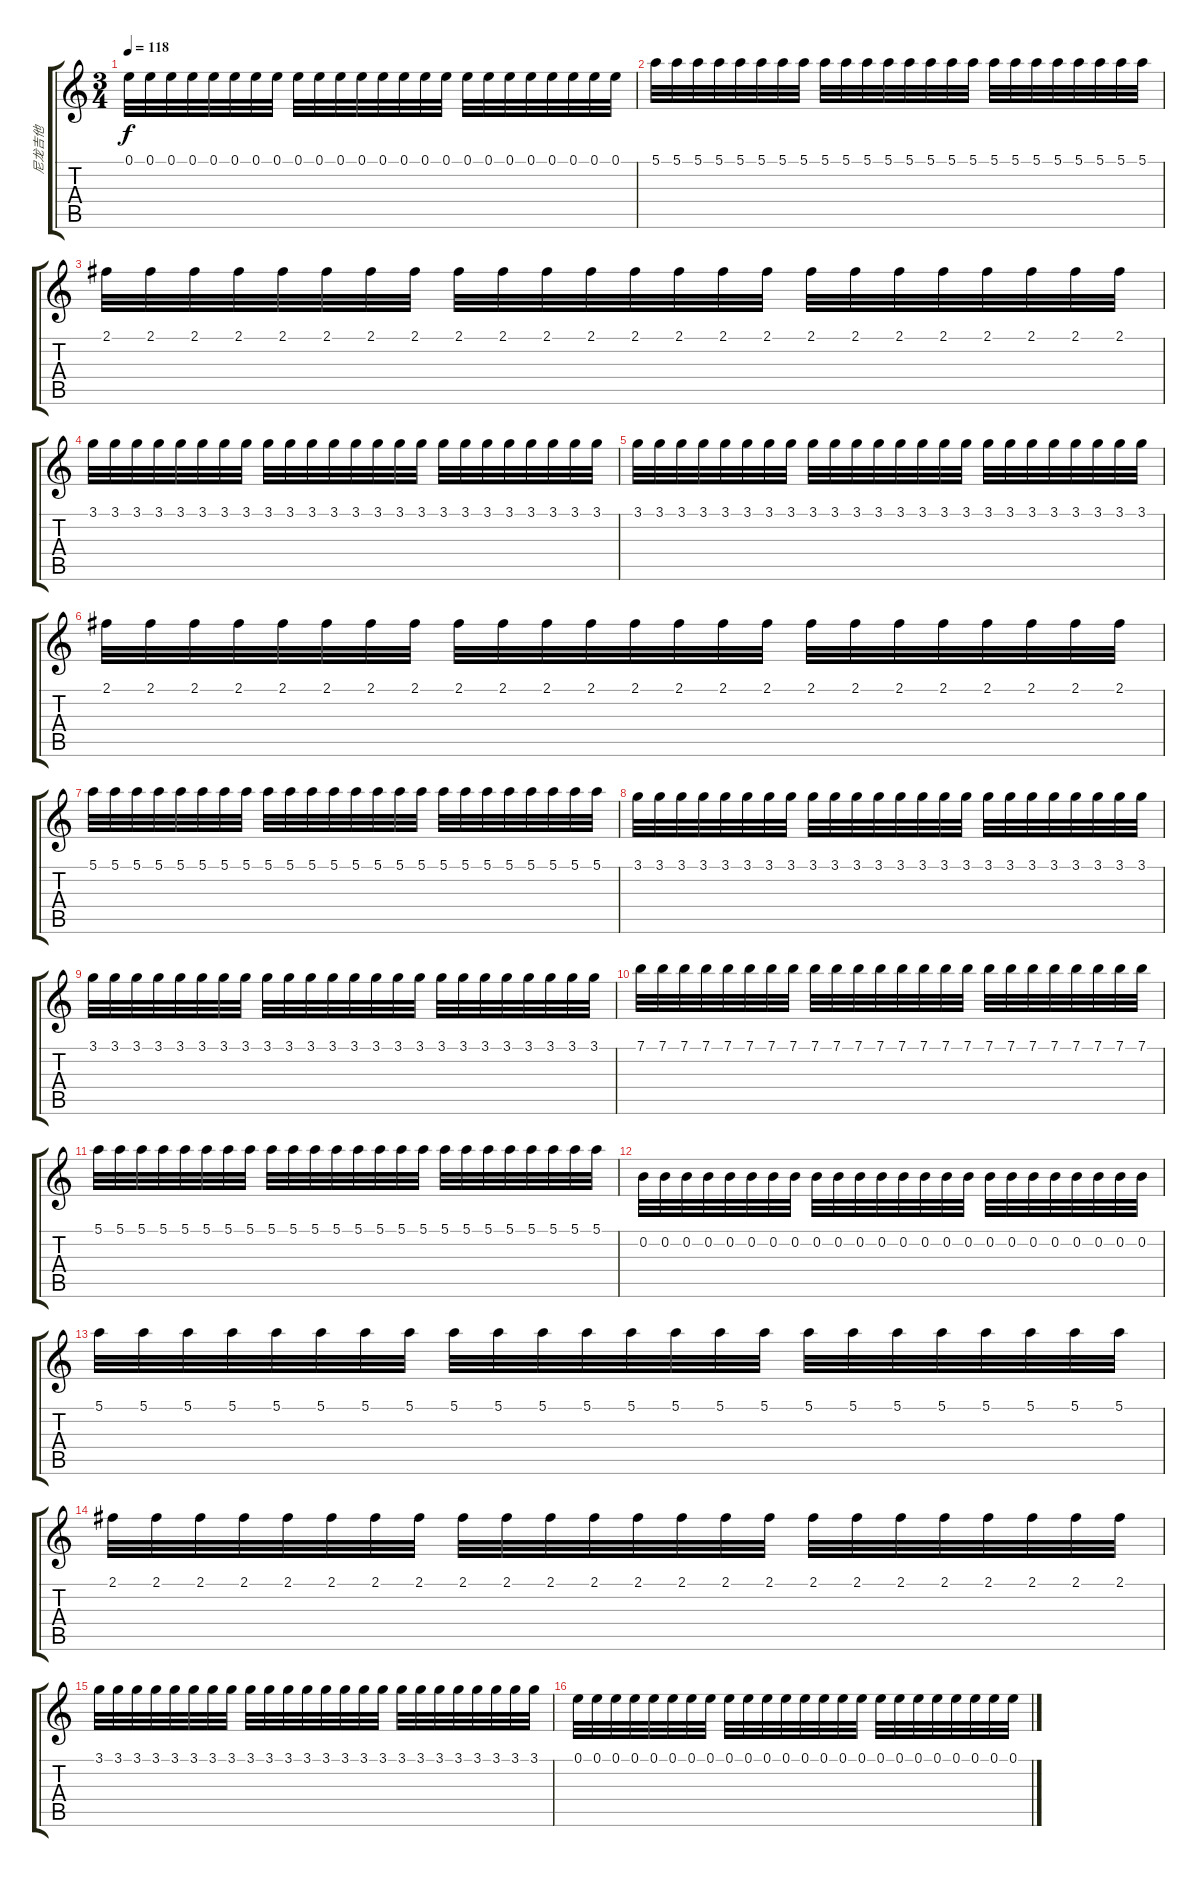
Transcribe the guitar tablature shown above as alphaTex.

\track ("尼龙吉他" "尼龙吉他") {instrument acousticguitarnylon}
\staff {score tabs}
\tuning (E4 B3 G3 D3 A2 E2) {hide}
\ts (3 4)
\tempo 118
\clef g2
\ks c
0.1.32{dy f} 0.1.32 0.1.32 0.1.32 0.1.32 0.1.32 0.1.32 0.1.32 0.1.32 0.1.32 0.1.32 0.1.32 0.1.32 0.1.32 0.1.32 0.1.32 0.1.32 0.1.32 0.1.32 0.1.32 0.1.32 0.1.32 0.1.32 0.1.32 |
5.1.32 5.1.32 5.1.32 5.1.32 5.1.32 5.1.32 5.1.32 5.1.32 5.1.32 5.1.32 5.1.32 5.1.32 5.1.32 5.1.32 5.1.32 5.1.32 5.1.32 5.1.32 5.1.32 5.1.32 5.1.32 5.1.32 5.1.32 5.1.32 |
2.1.32 2.1.32 2.1.32 2.1.32 2.1.32 2.1.32 2.1.32 2.1.32 2.1.32 2.1.32 2.1.32 2.1.32 2.1.32 2.1.32 2.1.32 2.1.32 2.1.32 2.1.32 2.1.32 2.1.32 2.1.32 2.1.32 2.1.32 2.1.32 |
3.1.32 3.1.32 3.1.32 3.1.32 3.1.32 3.1.32 3.1.32 3.1.32 3.1.32 3.1.32 3.1.32 3.1.32 3.1.32 3.1.32 3.1.32 3.1.32 3.1.32 3.1.32 3.1.32 3.1.32 3.1.32 3.1.32 3.1.32 3.1.32 |
3.1.32 3.1.32 3.1.32 3.1.32 3.1.32 3.1.32 3.1.32 3.1.32 3.1.32 3.1.32 3.1.32 3.1.32 3.1.32 3.1.32 3.1.32 3.1.32 3.1.32 3.1.32 3.1.32 3.1.32 3.1.32 3.1.32 3.1.32 3.1.32 |
2.1.32 2.1.32 2.1.32 2.1.32 2.1.32 2.1.32 2.1.32 2.1.32 2.1.32 2.1.32 2.1.32 2.1.32 2.1.32 2.1.32 2.1.32 2.1.32 2.1.32 2.1.32 2.1.32 2.1.32 2.1.32 2.1.32 2.1.32 2.1.32 |
5.1.32 5.1.32 5.1.32 5.1.32 5.1.32 5.1.32 5.1.32 5.1.32 5.1.32 5.1.32 5.1.32 5.1.32 5.1.32 5.1.32 5.1.32 5.1.32 5.1.32 5.1.32 5.1.32 5.1.32 5.1.32 5.1.32 5.1.32 5.1.32 |
3.1.32 3.1.32 3.1.32 3.1.32 3.1.32 3.1.32 3.1.32 3.1.32 3.1.32 3.1.32 3.1.32 3.1.32 3.1.32 3.1.32 3.1.32 3.1.32 3.1.32 3.1.32 3.1.32 3.1.32 3.1.32 3.1.32 3.1.32 3.1.32 |
3.1.32 3.1.32 3.1.32 3.1.32 3.1.32 3.1.32 3.1.32 3.1.32 3.1.32 3.1.32 3.1.32 3.1.32 3.1.32 3.1.32 3.1.32 3.1.32 3.1.32 3.1.32 3.1.32 3.1.32 3.1.32 3.1.32 3.1.32 3.1.32 |
7.1.32 7.1.32 7.1.32 7.1.32 7.1.32 7.1.32 7.1.32 7.1.32 7.1.32 7.1.32 7.1.32 7.1.32 7.1.32 7.1.32 7.1.32 7.1.32 7.1.32 7.1.32 7.1.32 7.1.32 7.1.32 7.1.32 7.1.32 7.1.32 |
5.1.32 5.1.32 5.1.32 5.1.32 5.1.32 5.1.32 5.1.32 5.1.32 5.1.32 5.1.32 5.1.32 5.1.32 5.1.32 5.1.32 5.1.32 5.1.32 5.1.32 5.1.32 5.1.32 5.1.32 5.1.32 5.1.32 5.1.32 5.1.32 |
0.2.32 0.2.32 0.2.32 0.2.32 0.2.32 0.2.32 0.2.32 0.2.32 0.2.32 0.2.32 0.2.32 0.2.32 0.2.32 0.2.32 0.2.32 0.2.32 0.2.32 0.2.32 0.2.32 0.2.32 0.2.32 0.2.32 0.2.32 0.2.32 |
5.1.32 5.1.32 5.1.32 5.1.32 5.1.32 5.1.32 5.1.32 5.1.32 5.1.32 5.1.32 5.1.32 5.1.32 5.1.32 5.1.32 5.1.32 5.1.32 5.1.32 5.1.32 5.1.32 5.1.32 5.1.32 5.1.32 5.1.32 5.1.32 |
2.1.32 2.1.32 2.1.32 2.1.32 2.1.32 2.1.32 2.1.32 2.1.32 2.1.32 2.1.32 2.1.32 2.1.32 2.1.32 2.1.32 2.1.32 2.1.32 2.1.32 2.1.32 2.1.32 2.1.32 2.1.32 2.1.32 2.1.32 2.1.32 |
3.1.32 3.1.32 3.1.32 3.1.32 3.1.32 3.1.32 3.1.32 3.1.32 3.1.32 3.1.32 3.1.32 3.1.32 3.1.32 3.1.32 3.1.32 3.1.32 3.1.32 3.1.32 3.1.32 3.1.32 3.1.32 3.1.32 3.1.32 3.1.32 |
0.1.32 0.1.32 0.1.32 0.1.32 0.1.32 0.1.32 0.1.32 0.1.32 0.1.32 0.1.32 0.1.32 0.1.32 0.1.32 0.1.32 0.1.32 0.1.32 0.1.32 0.1.32 0.1.32 0.1.32 0.1.32 0.1.32 0.1.32 0.1.32
